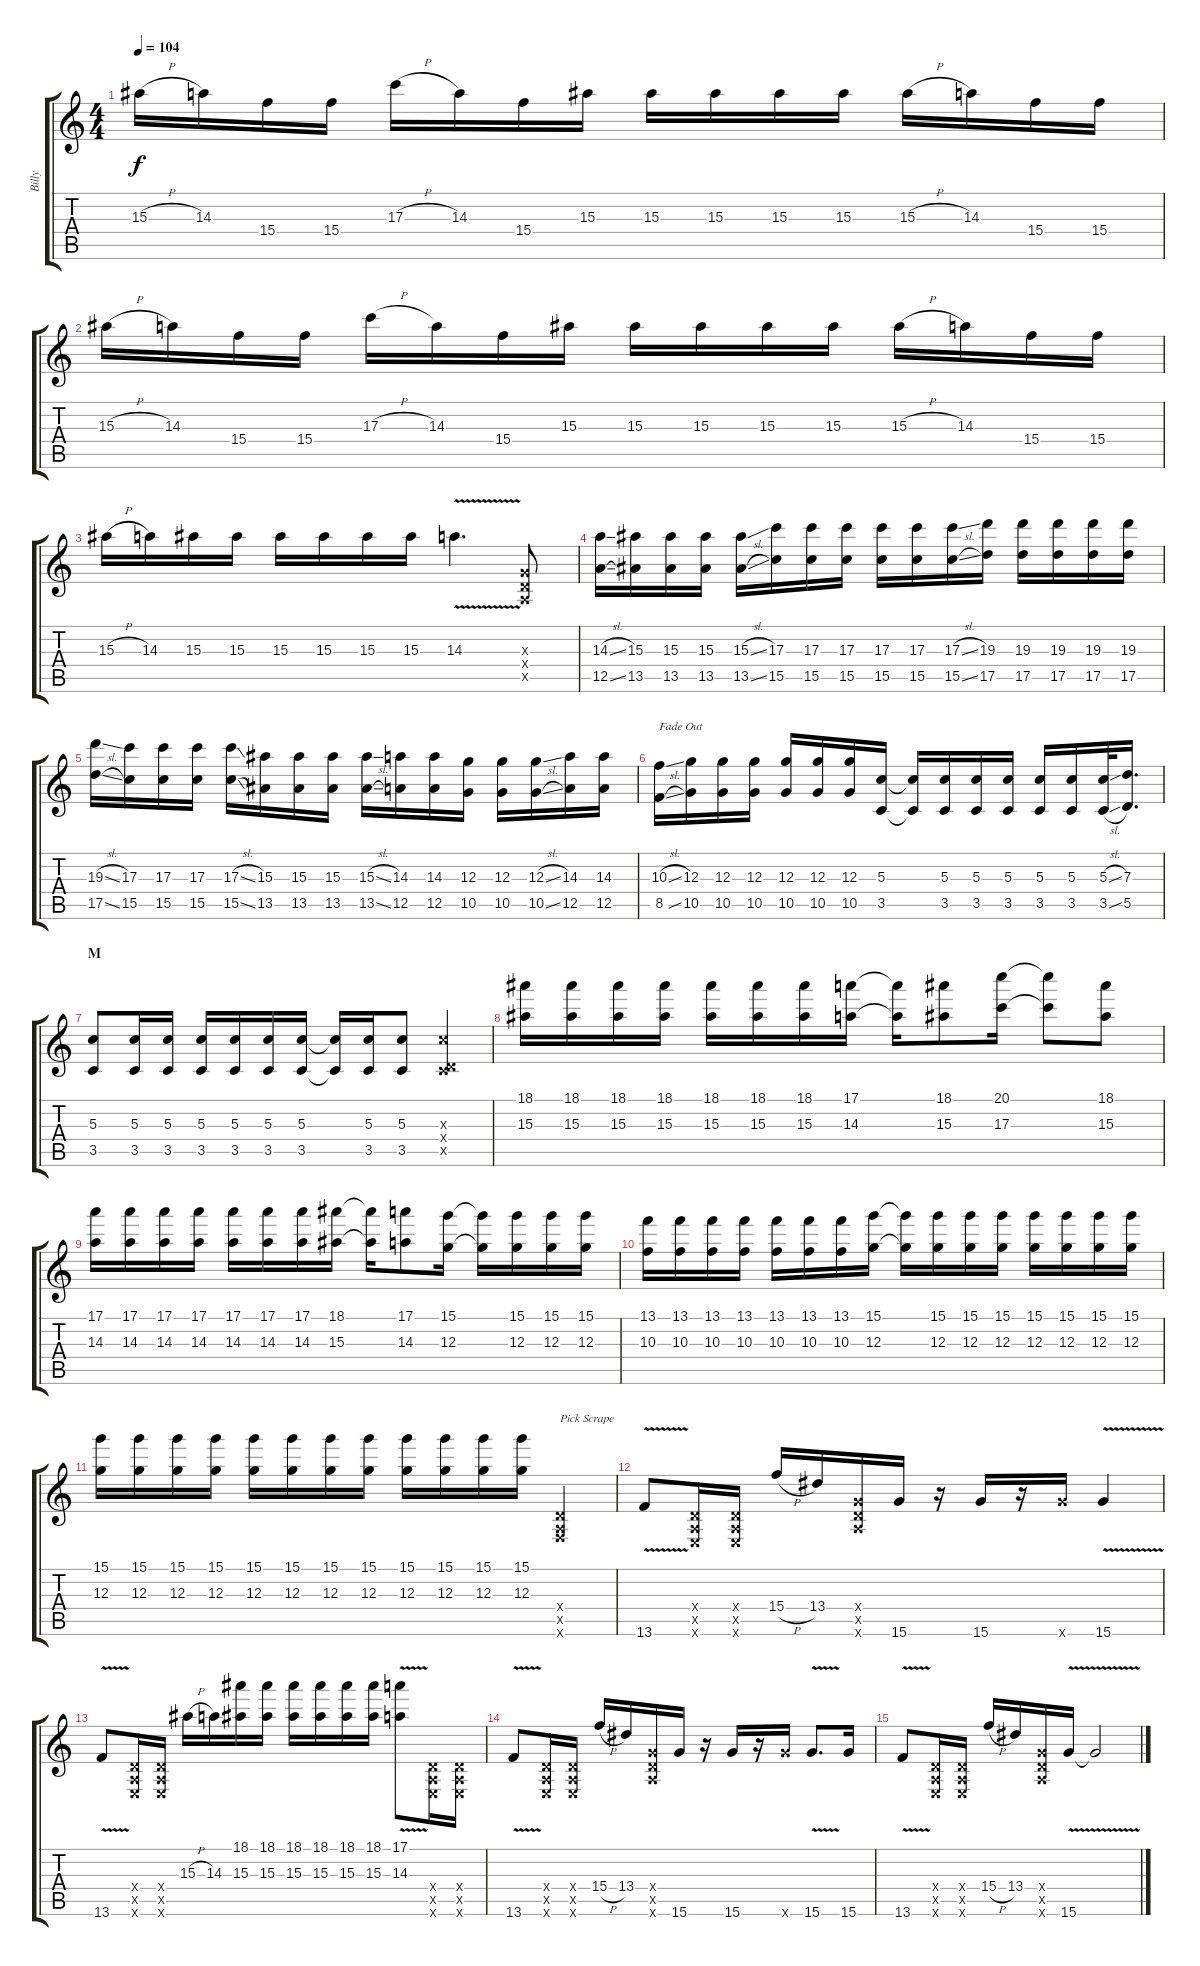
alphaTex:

\track ("Billy" "Billy") {instrument overdrivenguitar}
\staff {score tabs}
\tuning (E4 B3 G3 D3 A2 E2) {hide}
\ts (4 4)
\tempo 104
\clef g2
\ks c
15.3{h}.16{dy f} 14.3.16 15.4.16 15.4.16 17.3{h}.16 14.3.16 15.4.16 15.3.16 15.3.16 15.3.16 15.3.16 15.3.16 15.3{h}.16 14.3.16 15.4.16 15.4.16 |
15.3{h}.16 14.3.16 15.4.16 15.4.16 17.3{h}.16 14.3.16 15.4.16 15.3.16 15.3.16 15.3.16 15.3.16 15.3.16 15.3{h}.16 14.3.16 15.4.16 15.4.16 |
15.3{h}.16 14.3.16 15.3.16 15.3.16 15.3.16 15.3.16 15.3.16 15.3.16 14.3{v}.4{d} (0.3{x} 0.4{x} 0.5{x}).8 |
(14.3{sl} 12.5{sl}).16 (15.3 13.5).16 (15.3 13.5).16 (15.3 13.5).16 (15.3{sl} 13.5{sl}).16 (17.3 15.5).16 (17.3 15.5).16 (17.3 15.5).16 (17.3 15.5).16 (17.3 15.5).16 (17.3{sl} 15.5{sl}).16 (19.3 17.5).16 (19.3 17.5).16 (19.3 17.5).16 (19.3 17.5).16 (19.3 17.5).16 |
(19.3{sl} 17.5{sl}).16 (17.3 15.5).16 (17.3 15.5).16 (17.3 15.5).16 (17.3{sl} 15.5{sl}).16 (15.3 13.5).16 (15.3 13.5).16 (15.3 13.5).16 (15.3{sl} 13.5{sl}).16 (14.3 12.5).16 (14.3 12.5).16 (12.3 10.5).16 (12.3 10.5).16 (12.3{sl} 10.5{sl}).16 (14.3 12.5).16 (14.3 12.5).16 |
(10.3{sl} 8.5{sl}).16{txt "Fade Out" volume 12} (12.3 10.5).16 (12.3 10.5).16 (12.3 10.5).16 (12.3 10.5).16 (12.3 10.5).16 (12.3 10.5).16 (5.3 3.5).16 (5.3{t} 3.5{t}).16 (5.3 3.5).16 (5.3 3.5).16 (5.3 3.5).16 (5.3 3.5).16 (5.3 3.5).16 (5.3{sl} 3.5{sl}).32 (7.3 5.5).16{d} |
\section ("" "M")
(5.3 3.5).8{volume 12} (5.3 3.5).16 (5.3 3.5).16 (5.3 3.5).16 (5.3 3.5).16 (5.3 3.5).16 (5.3 3.5).16 (5.3{t} 3.5{t}).16 (5.3 3.5).16 (5.3 3.5).8 (5.3{x} 0.4{x} 3.5{x}).4 |
(18.1 15.3).16{volume 9} (18.1 15.3).16 (18.1 15.3).16 (18.1 15.3).16 (18.1 15.3).16 (18.1 15.3).16 (18.1 15.3).16 (17.1 14.3).16 (17.1{t} 14.3{t}).16 (18.1 15.3).8 (20.1 17.3).16 (20.1{t} 17.3{t}).8 (18.1 15.3).8 |
(17.1 14.3).16{volume 9} (17.1 14.3).16 (17.1 14.3).16 (17.1 14.3).16 (17.1 14.3).16 (17.1 14.3).16 (17.1 14.3).16 (18.1 15.3).16 (18.1{t} 15.3{t}).16 (17.1 14.3).8 (15.1 12.3).16 (15.1{t} 12.3{t}).16 (15.1 12.3).16 (15.1 12.3).16 (15.1 12.3).16 |
(13.1 10.3).16{volume 8} (13.1 10.3).16 (13.1 10.3).16 (13.1 10.3).16 (13.1 10.3).16 (13.1 10.3).16 (13.1 10.3).16 (15.1 12.3).16 (15.1{t} 12.3{t}).16 (15.1 12.3).16 (15.1 12.3).16 (15.1 12.3).16 (15.1 12.3).16 (15.1 12.3).16 (15.1 12.3).16 (15.1 12.3).16 |
(15.1 12.3).16{volume 7} (15.1 12.3).16 (15.1 12.3).16 (15.1 12.3).16 (15.1 12.3).16 (15.1 12.3).16 (15.1 12.3).16 (15.1 12.3).16 (15.1 12.3).16 (15.1 12.3).16 (15.1 12.3).16 (15.1 12.3).16 (0.4{x} 0.5{x} 1.6{x}).4{txt "Pick Scrape"} |
13.6{v}.8{volume 6} (0.4{x} 0.5{x} 0.6{x}).16 (0.4{x} 0.5{x} 0.6{x}).16 15.4{h}.16 13.4.16 (0.4{x} 0.5{x} 15.6{x}).16 15.6.16 r.16 15.6.16 r.16 15.6{x}.16 15.6{v}.4 |
13.6{v}.8{volume 5} (0.4{x} 0.5{x} 0.6{x}).16 (0.4{x} 0.5{x} 0.6{x}).16 15.3{h}.16 14.3.16 (18.1 15.3).16 (18.1 15.3).16 (18.1 15.3).16 (18.1 15.3).16 (18.1 15.3).16 (18.1 15.3).16 (17.1 14.3{v}).8 (0.4{x} 0.5{x} 0.6{x}).16 (0.4{x} 0.5{x} 0.6{x}).16 |
13.6{v}.8{volume 4} (0.4{x} 0.5{x} 0.6{x}).16 (0.4{x} 0.5{x} 0.6{x}).16 15.4{h}.16 13.4.16 (0.4{x} 0.5{x} 15.6{x}).16 15.6.16 r.16{volume 3} 15.6.16 r.16 15.6{x}.16 15.6{v}.8{d} 15.6.16 |
13.6{v}.8{volume 2} (0.4{x} 0.5{x} 0.6{x}).16 (0.4{x} 0.5{x} 0.6{x}).16 15.4{h}.16 13.4.16 (0.4{x} 0.5{x} 15.6{x}).16 15.6{v}.16 15.6{t}.2{volume 0}
